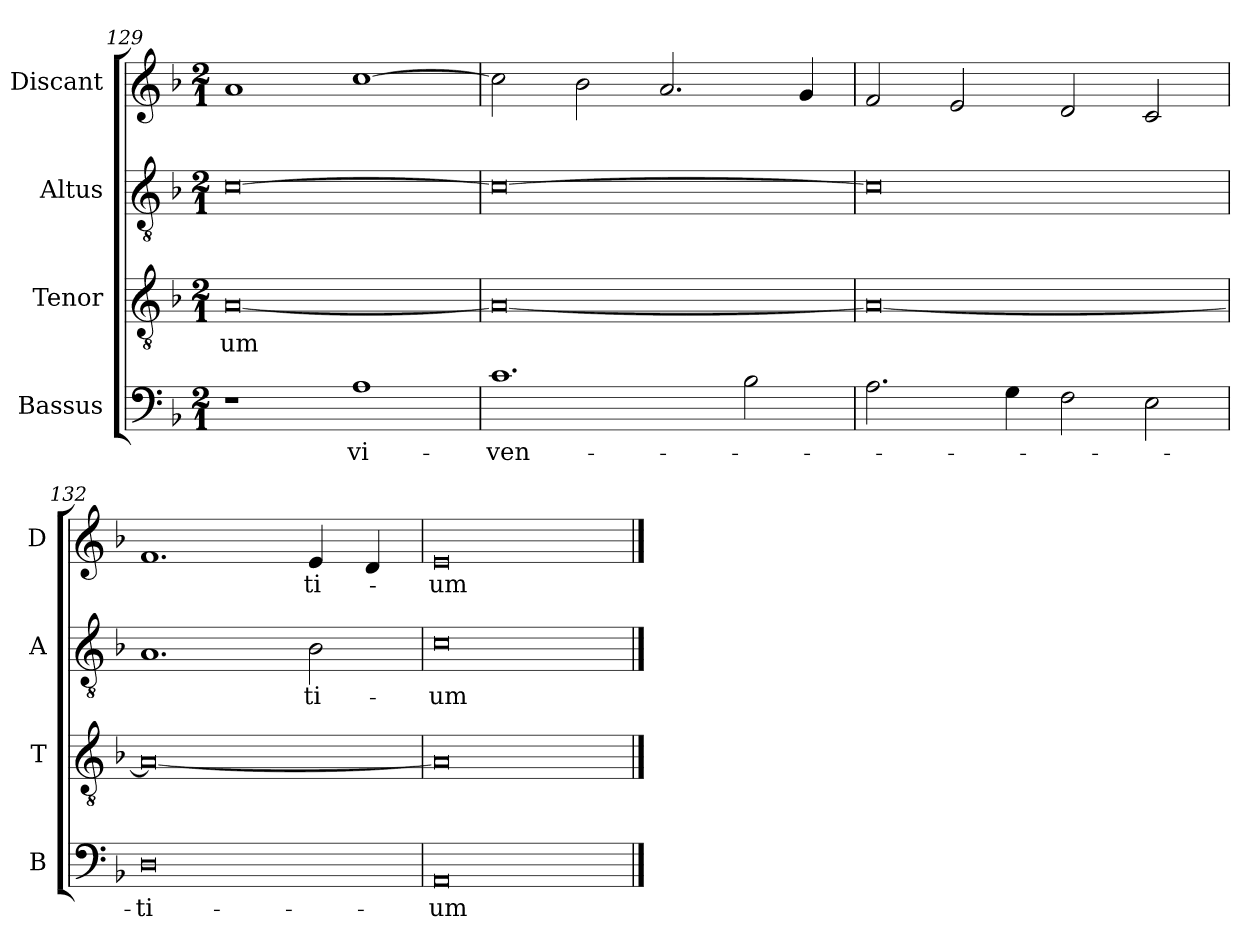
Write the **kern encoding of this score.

**kern	**text	**kern	**text	**kern	**text	**kern	**text
*part4	*part4	*part3	*part3	*part2	*part2	*part1	*part1
*staff4	*staff4	*staff3	*staff3	*staff2	*staff2	*staff1	*staff1
*I"Bassus	*	*I"Tenor	*	*I"Altus	*	*I"Discant	*
*I'B	*	*I'T	*	*I'A	*	*I'D	*
*clefF4	*	*clefGv2	*	*clefGv2	*	*clefG2	*
*k[b-]	*	*k[b-]	*	*k[b-]	*	*k[b-]	*
*M2/1	*	*M2/1	*	*M2/1	*	*M2/1	*
=129	=129	=129	=129	=129	=129	=129	=129
1r	.	[0A	-um	[0c	.	1a	.
1A	vi-	.	.	.	.	[1cc	.
=130	=130	=130	=130	=130	=130	=130	=130
1.c	-ven-	0A_	.	0c_	.	2cc\]	.
.	.	.	.	.	.	2b-\	.
.	.	.	.	.	.	2.a/	.
2B-\	.	.	.	.	.	.	.
.	.	.	.	.	.	4g/	.
=131	=131	=131	=131	=131	=131	=131	=131
2.A\	.	0A_	.	0c]	.	2f/	.
.	.	.	.	.	.	2e/	.
4G\	.	.	.	.	.	.	.
2F\	.	.	.	.	.	2d/	.
2E\	.	.	.	.	.	2c/	.
=132	=132	=132	=132	=132	=132	=132	=132
0D	-ti-	0A_	.	1.A	.	1.f	.
.	.	.	.	2B-\	-ti-	4e/	-ti-
.	.	.	.	.	.	4d/	.
=133	=133	=133	=133	=133	=133	=133	=133
0AA	-um	0A]	.	0c	-um	0e	-um
==	==	==	==	==	==	==	==
*-	*-	*-	*-	*-	*-	*-	*-
